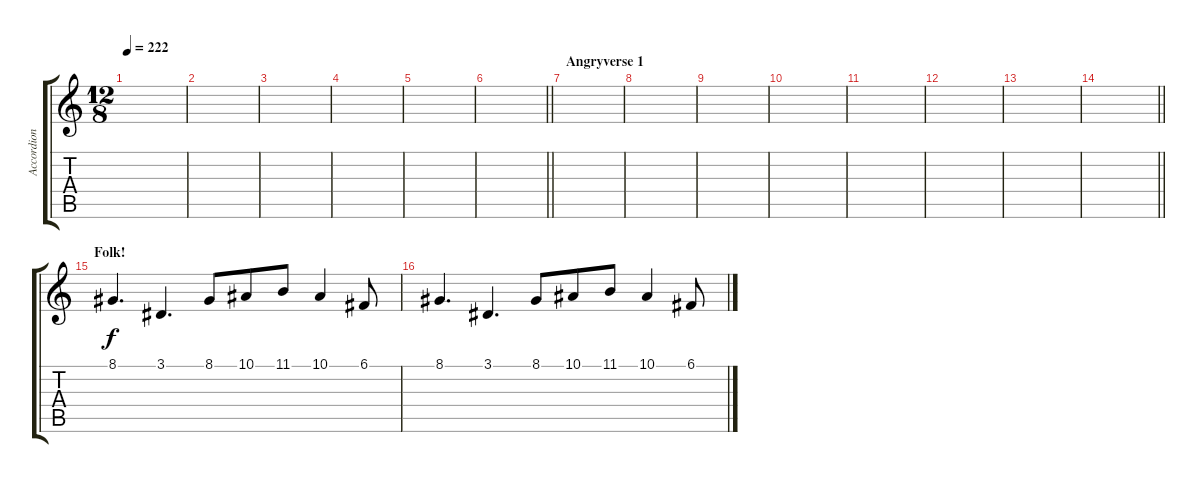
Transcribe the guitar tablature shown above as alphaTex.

\track ("Accordion" "Accordion") {instrument accordion}
\staff {score tabs}
\tuning (C4 G3 Eb3 Bb2 F2 C2) {hide}
\ts (12 8)
\tempo 222
\clef g2
\ks c
|
|
|
|
|
\barLineRight lightlight
|
\section ("" "Angryverse 1")
|
|
|
|
|
|
|
\barLineRight lightlight
|
\section ("" "Folk!")
8.1.4{d} 3.1.4{d} 8.1.8 10.1.8 11.1.8 10.1.4 6.1.8 |
8.1.4{d} 3.1.4{d} 8.1.8 10.1.8 11.1.8 10.1.4 6.1.8
